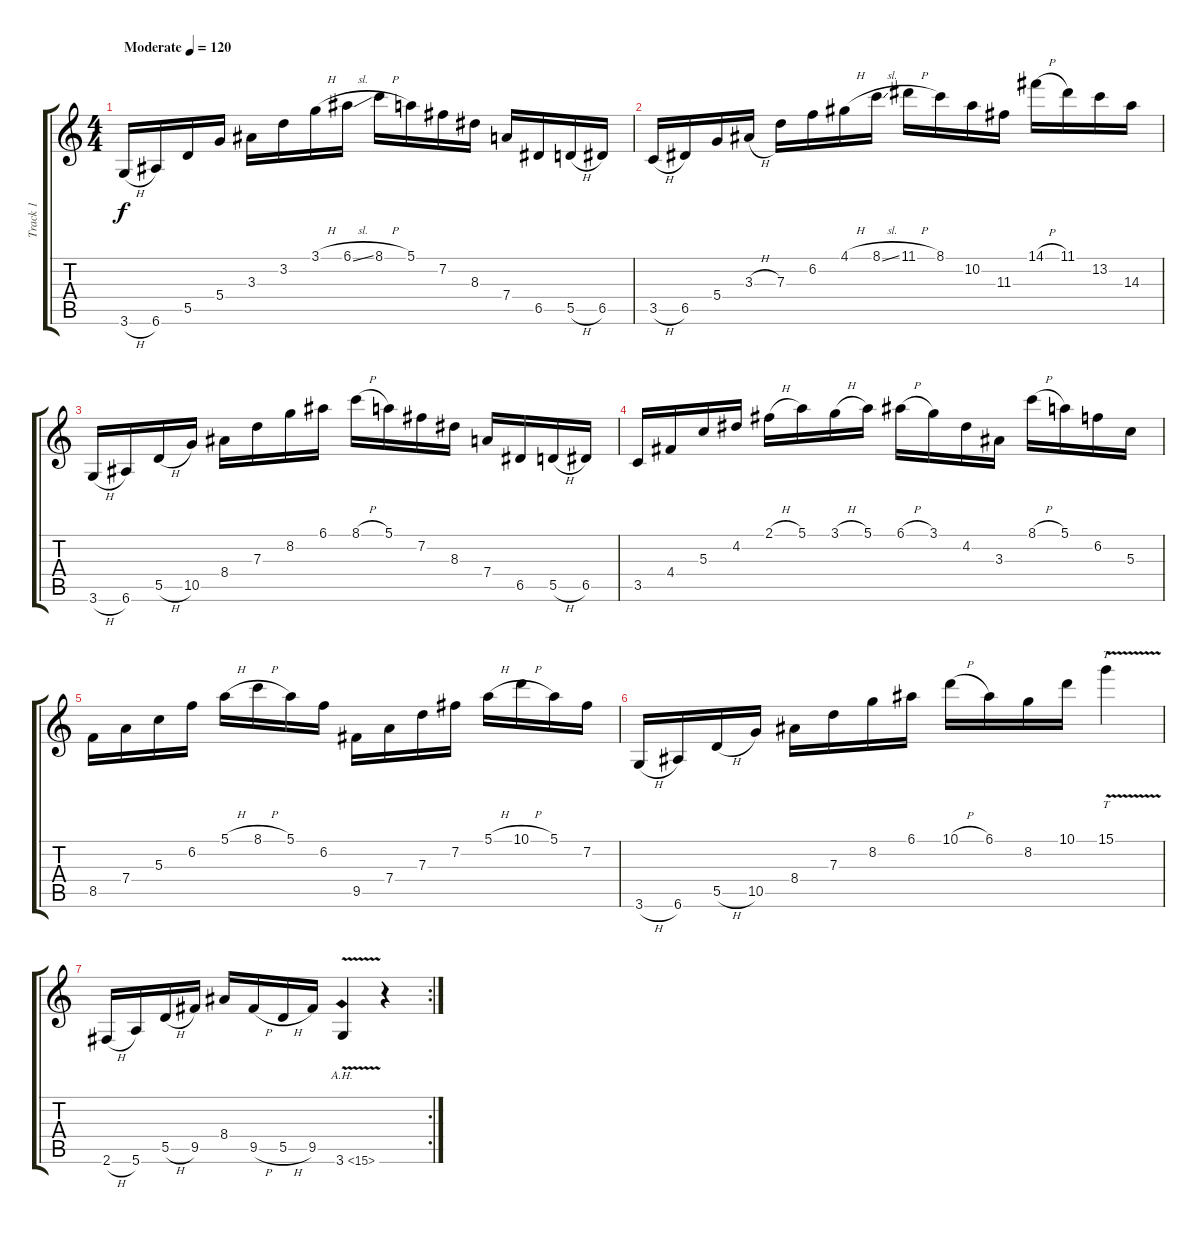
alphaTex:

\track ("Track 1" "Track 1") {instrument acousticguitarsteel}
\staff {score tabs}
\tuning (E4 B3 G3 D3 A2 E2) {hide}
\ts (4 4)
\tempo (120 "Moderate")
\clef g2
\ks c
3.6{h}.16{dy f instrument acousticguitarsteel} 6.6.16 5.5.16 5.4.16 3.3.16 3.2.16 3.1{h}.16 6.1{sl}.16 8.1{h}.16 5.1.16 7.2.16 8.3.16 7.4.16 6.5.16 5.5{h}.16 6.5.16 |
3.5{h}.16 6.5.16 5.4.16 3.3{h}.16 7.3.16 6.2.16 4.1{h}.16 8.1{sl}.16 11.1{h}.16 8.1.16 10.2.16 11.3.16 14.1{h}.16 11.1.16 13.2.16 14.3.16 |
3.6{h}.16 6.6.16 5.5{h}.16 10.5.16 8.4.16 7.3.16 8.2.16 6.1.16 8.1{h}.16 5.1.16 7.2.16 8.3.16 7.4.16 6.5.16 5.5{h}.16 6.5.16 |
3.5.16 4.4.16 5.3.16 4.2.16 2.1{h}.16 5.1.16 3.1{h}.16 5.1.16 6.1{h}.16 3.1.16 4.2.16 3.3.16 8.1{h}.16 5.1.16 6.2.16 5.3.16 |
8.5.16 7.4.16 5.3.16 6.2.16 5.1{h}.16 8.1{h}.16 5.1.16 6.2.16 9.5.16 7.4.16 7.3.16 7.2.16 5.1{h}.16 10.1{h}.16 5.1.16 7.2.16 |
3.6{h}.16 6.6.16 5.5{h}.16 10.5.16 8.4.16 7.3.16 8.2.16 6.1.16 10.1{h}.16 6.1.16 8.2.16 10.1.16 15.1{v}.4{tt} |
\rc 2
2.6{h}.16 5.6.16 5.5{h}.16 9.5.16 8.4.16 9.5{h}.16 5.5{h}.16 9.5.16 3.6{ah 12 v}.4 r.4
